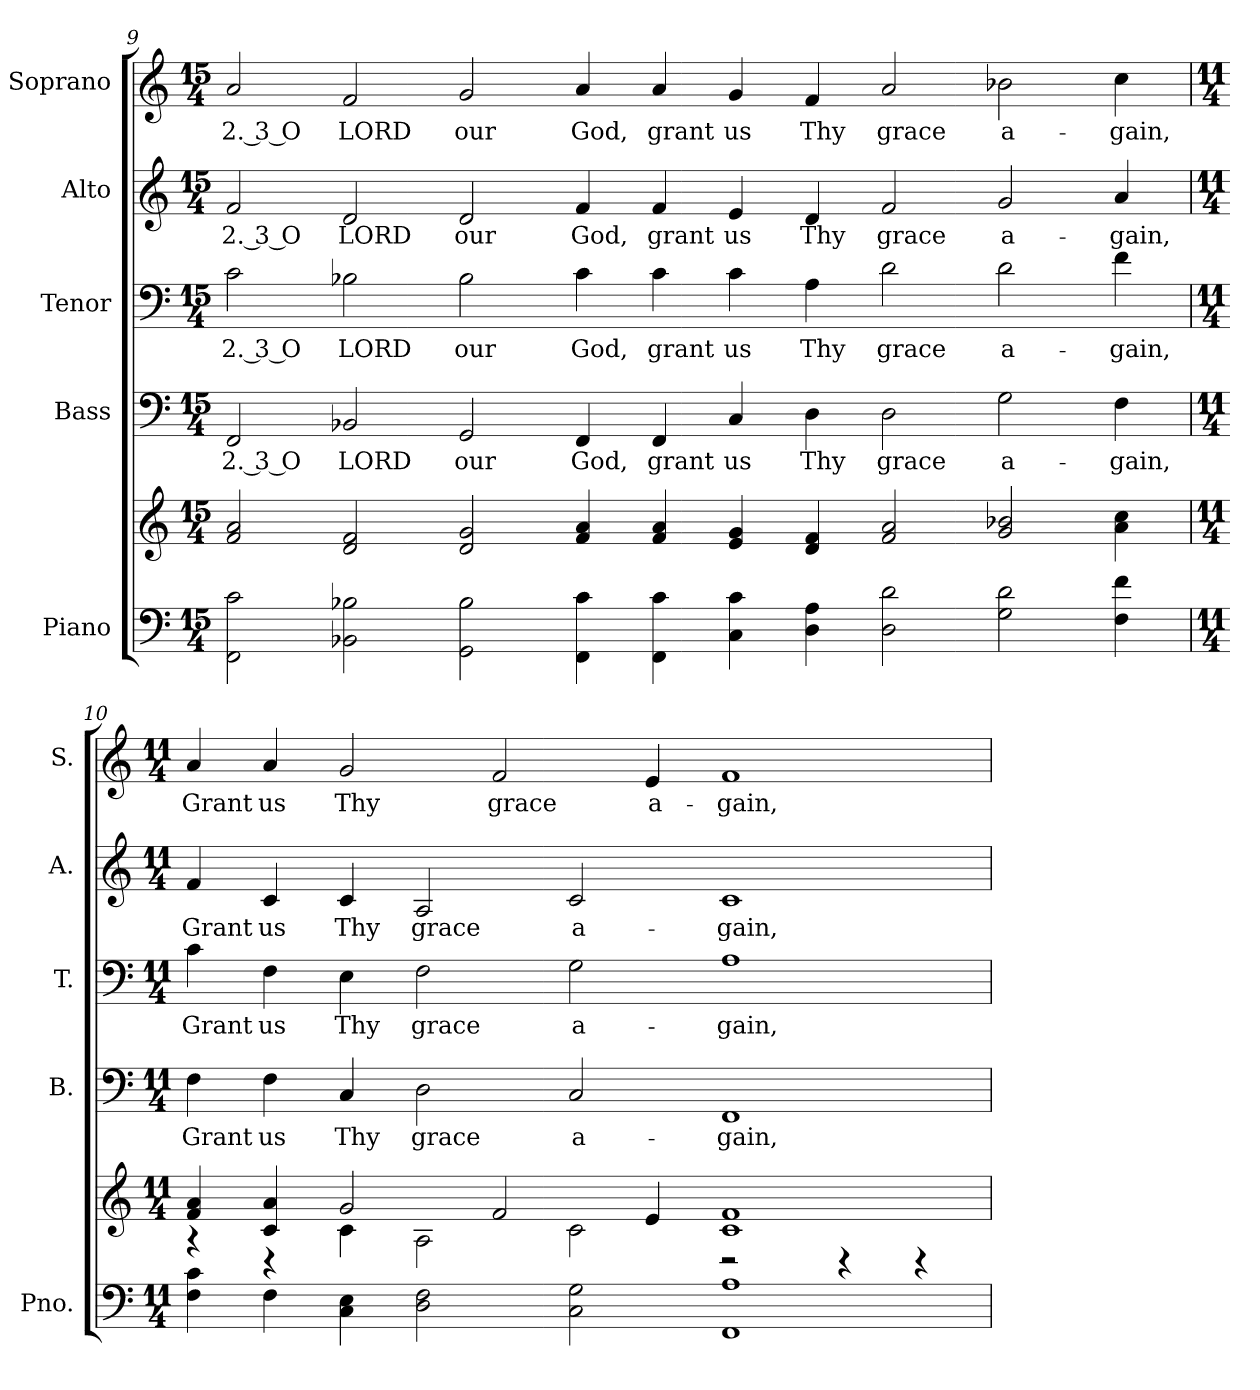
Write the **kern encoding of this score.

**kern	**kern	**kern	**text	**kern	**text	**kern	**text	**kern	**text
*part5	*part5	*part4	*part4	*part3	*part3	*part2	*part2	*part1	*part1
*staff6	*staff5	*staff4	*staff4	*staff3	*staff3	*staff2	*staff2	*staff1	*staff1
*I"Piano	*	*I"Bass	*	*I"Tenor	*	*I"Alto	*	*I"Soprano	*
*I'Pno.	*	*I'B.	*	*I'T.	*	*I'A.	*	*I'S.	*
!!LO:PB:g=z
*clefF4	*clefG2	*clefF4	*	*clefF4	*	*clefG2	*	*clefG2	*
*k[]	*k[]	*k[]	*	*k[]	*	*k[]	*	*k[]	*
*C:	*C:	*C:	*	*C:	*	*C:	*	*C:	*
*M15/4	*M15/4	*M15/4	*	*M15/4	*	*M15/4	*	*M15/4	*
=9	=9	=9	=9	=9	=9	=9	=9	=9	=9
!	!	!	!LO:LY:b:color=#000000	!	!	!	!	!	!
!	!	!	!	!	!LO:LY:b:color=#000000	!	!	!	!
!	!	!	!	!	!	!	!LO:LY:b:color=#000000	!	!
!	!	!	!	!	!	!	!	!	!LO:LY:b:color=#000000
2FFi\ 2ci	2fi/ 2ai	2FFi/	2. 3 O	2ci\	2. 3 O	2fi/	2. 3 O	2ai/	2. 3 O
!	!	!	!LO:LY:b:color=#000000	!	!	!	!	!	!
!	!	!	!	!	!LO:LY:b:color=#000000	!	!	!	!
!	!	!	!	!	!	!	!LO:LY:b:color=#000000	!	!
!	!	!	!	!	!	!	!	!	!LO:LY:b:color=#000000
2BB-Xi\ 2B-Xi	2di/ 2fi	2BB-Xi/	LORD	2B-Xi\	LORD	2di/	LORD	2fi/	LORD
!	!	!	!LO:LY:b:color=#000000	!	!	!	!	!	!
!	!	!	!	!	!LO:LY:b:color=#000000	!	!	!	!
!	!	!	!	!	!	!	!LO:LY:b:color=#000000	!	!
!	!	!	!	!	!	!	!	!	!LO:LY:b:color=#000000
2GGi\ 2B-i	2di/ 2gi	2GGi/	our	2B-i\	our	2di/	our	2gi/	our
!	!	!	!LO:LY:b:color=#000000	!	!	!	!	!	!
!	!	!	!	!	!LO:LY:b:color=#000000	!	!	!	!
!	!	!	!	!	!	!	!LO:LY:b:color=#000000	!	!
!	!	!	!	!	!	!	!	!	!LO:LY:b:color=#000000
4FFi\ 4ci	4fi/ 4ai	4FFi/	God,	4ci\	God,	4fi/	God,	4ai/	God,
!	!	!	!LO:LY:b:color=#000000	!	!	!	!	!	!
!	!	!	!	!	!LO:LY:b:color=#000000	!	!	!	!
!	!	!	!	!	!	!	!LO:LY:b:color=#000000	!	!
!	!	!	!	!	!	!	!	!	!LO:LY:b:color=#000000
4FFi\ 4ci	4fi/ 4ai	4FFi/	grant	4ci\	grant	4fi/	grant	4ai/	grant
!	!	!	!LO:LY:b:color=#000000	!	!	!	!	!	!
!	!	!	!	!	!LO:LY:b:color=#000000	!	!	!	!
!	!	!	!	!	!	!	!LO:LY:b:color=#000000	!	!
!	!	!	!	!	!	!	!	!	!LO:LY:b:color=#000000
4Ci\ 4ci	4ei/ 4gi	4Ci/	us	4ci\	us	4ei/	us	4gi/	us
!	!	!	!LO:LY:b:color=#000000	!	!	!	!	!	!
!	!	!	!	!	!LO:LY:b:color=#000000	!	!	!	!
!	!	!	!	!	!	!	!LO:LY:b:color=#000000	!	!
!	!	!	!	!	!	!	!	!	!LO:LY:b:color=#000000
4Di\ 4Ai	4di/ 4fi	4Di\	Thy	4Ai\	Thy	4di/	Thy	4fi/	Thy
!	!	!	!LO:LY:b:color=#000000	!	!	!	!	!	!
!	!	!	!	!	!LO:LY:b:color=#000000	!	!	!	!
!	!	!	!	!	!	!	!LO:LY:b:color=#000000	!	!
!	!	!	!	!	!	!	!	!	!LO:LY:b:color=#000000
2Di\ 2di	2fi/ 2ai	2Di\	grace	2di\	grace	2fi/	grace	2ai/	grace
!	!	!	!LO:LY:b:color=#000000	!	!	!	!	!	!
!	!	!	!	!	!LO:LY:b:color=#000000	!	!	!	!
!	!	!	!	!	!	!	!LO:LY:b:color=#000000	!	!
!	!	!	!	!	!	!	!	!	!LO:LY:b:color=#000000
2Gi\ 2di	2gi/ 2b-Xi	2Gi\	a-	2di\	a-	2gi/	a-	2b-Xi\	a-
!	!	!	!LO:LY:b:color=#000000	!	!	!	!	!	!
!	!	!	!	!	!LO:LY:b:color=#000000	!	!	!	!
!	!	!	!	!	!	!	!LO:LY:b:color=#000000	!	!
!	!	!	!	!	!	!	!	!	!LO:LY:b:color=#000000
4Fi\ 4fi	4ai\ 4cci	4Fi\	-gain,	4fi\	-gain,	4ai/	-gain,	4cci\	-gain,
!!LO:PB:g=z
=10	=10	=10	=10	=10	=10	=10	=10	=10	=10
*M11/4	*M11/4	*M11/4	*	*M11/4	*	*M11/4	*	*M11/4	*
*	*^	*	*	*	*	*	*	*	*
!	!	!	!	!LO:LY:b:color=#000000	!	!	!	!	!	!
!	!	!	!	!	!	!LO:LY:b:color=#000000	!	!	!	!
!	!	!	!	!	!	!	!	!LO:LY:b:color=#000000	!	!
!	!	!	!	!	!	!	!	!	!	!LO:LY:b:color=#000000
4Fi\ 4ci	4fi/ 4ai	4r	4Fi\	Grant	4ci\	Grant	4fi/	Grant	4ai/	Grant
!	!	!	!	!LO:LY:b:color=#000000	!	!	!	!	!	!
!	!	!	!	!	!	!LO:LY:b:color=#000000	!	!	!	!
!	!	!	!	!	!	!	!	!LO:LY:b:color=#000000	!	!
!	!	!	!	!	!	!	!	!	!	!LO:LY:b:color=#000000
4Fi\	4ci/ 4ai	4r	4Fi\	us	4Fi\	us	4ci/	us	4ai/	us
!	!	!	!	!LO:LY:b:color=#000000	!	!	!	!	!	!
!	!	!	!	!	!	!LO:LY:b:color=#000000	!	!	!	!
!	!	!	!	!	!	!	!	!LO:LY:b:color=#000000	!	!
!	!	!	!	!	!	!	!	!	!	!LO:LY:b:color=#000000
4Ci\ 4Ei	2gi/	4ci\	4Ci/	Thy	4Ei\	Thy	4ci/	Thy	2gi/	Thy
!	!	!	!	!LO:LY:b:color=#000000	!	!	!	!	!	!
!	!	!	!	!	!	!LO:LY:b:color=#000000	!	!	!	!
!	!	!	!	!	!	!	!	!LO:LY:b:color=#000000	!	!
2Di\ 2Fi	.	2Ai\	2Di\	grace	2Fi\	grace	2Ai/	grace	.	.
!	!	!	!	!	!	!	!	!	!	!LO:LY:b:color=#000000
.	2fi/	.	.	.	.	.	.	.	2fi/	grace
!	!	!	!	!LO:LY:b:color=#000000	!	!	!	!	!	!
!	!	!	!	!	!	!LO:LY:b:color=#000000	!	!	!	!
!	!	!	!	!	!	!	!	!LO:LY:b:color=#000000	!	!
2Ci\ 2Gi	.	2ci\	2Ci/	a-	2Gi\	a-	2ci/	a-	.	.
!	!	!	!	!	!	!	!	!	!	!LO:LY:b:color=#000000
.	4ei/	.	.	.	.	.	.	.	4ei/	a-
!	!	!	!	!LO:LY:b:color=#000000	!	!	!	!	!	!
!	!	!	!	!	!	!LO:LY:b:color=#000000	!	!	!	!
!	!	!	!	!	!	!	!	!LO:LY:b:color=#000000	!	!
!	!	!	!	!	!	!	!	!	!	!LO:LY:b:color=#000000
1FFi 1Ai	1ci 1fi	2r	1FFi	-gain,	1Ai	-gain,	1ci	-gain,	1fi	-gain,
.	.	4r	.	.	.	.	.	.	.	.
.	.	4r	.	.	.	.	.	.	.	.
*	*v	*v	*	*	*	*	*	*	*	*
=	=	=	=	=	=	=	=	=	=
*-	*-	*-	*-	*-	*-	*-	*-	*-	*-
